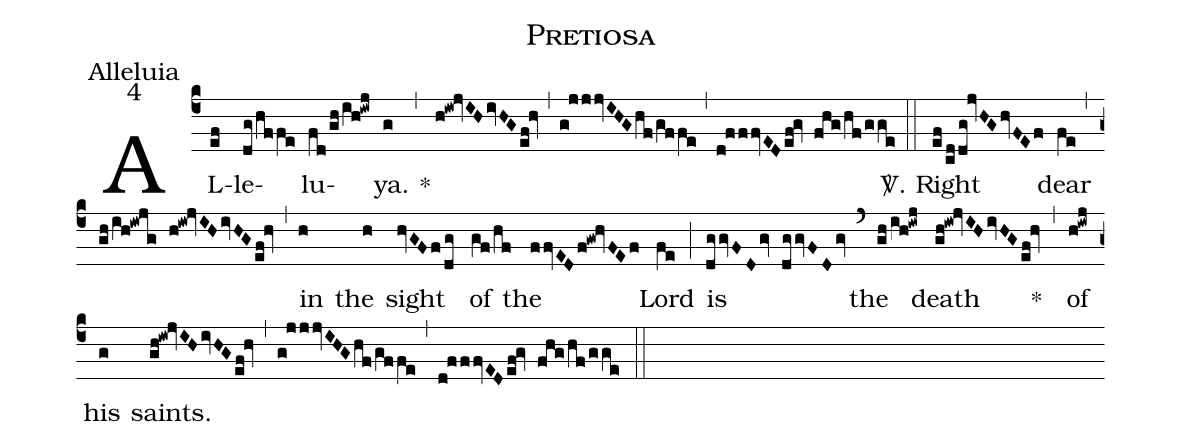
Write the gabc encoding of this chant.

name:Pretiosa;
office-part:Alleluia;
mode:4;
%%
(c4) AL(ef)le(dg/hffe)lu(fd/gh/ih!iwj)ya.(g) *(,) (h!iw!jvIH/ivHG/ef!hv) (,) (g!jjjvIHG/hf/gffe) (,) (d!fffvED/ef!gv fhg/hf/gge) <sp>V/</sp>.(::) Right(ef/cddg!jvHG/hvFEf) dear(fe) (,) (gh/ih!iwjg h!iw!jvIH/ivHG/ef!hv) (,) in(h) the(h) sight(hvGFf/dg) of(gf/hf) the(ffvED/f!gw!hvFEf) Lord(fe) (;) is(dggvFDgv dggvFDgv) (`) the(gh/ih!iwj) death(gh!iw!jvIH/ivHG/ef!hv) *(,) of(h!iwj) his(g) saints.(gh!iw!jvIH/ivHG/ef!hv) (,) (g!jjjvIHG/hf/gffe) (,) (d!fffvED/ef!gv fhg/hf/gge) (::)
